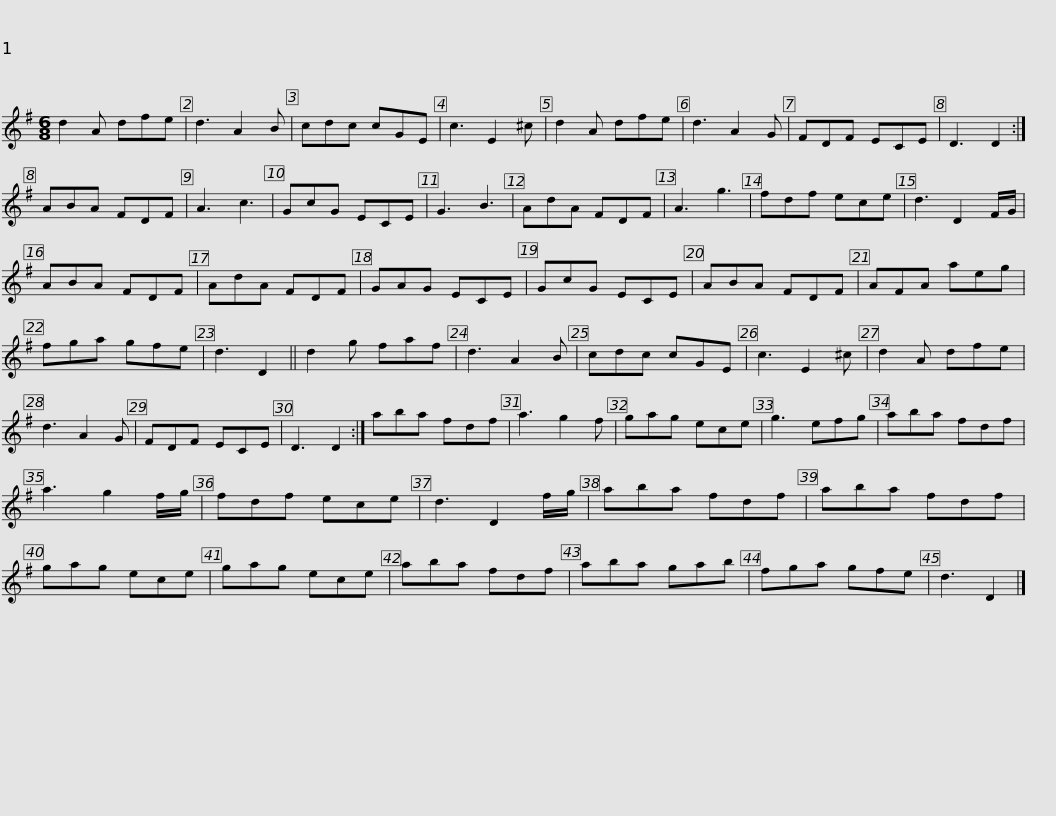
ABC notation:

X:1
L:1/8
M:6/8
I:linebreak $
K:G
V:1 treble
V:1
 d2 A dfe | d3 A2 B | cdc cGE | c3 E2 ^c | d2 A dfe | %5
 d3 A2 G | FDF ECE | D3 D2 :| ABA FDF |$ A3 c3 | %10
 GcG ECE | G3 B3 | AdA FDF | A3 g3 | fdf ece | %15
 d3 D2 F/G/ | ABA FDF | AdA FDF |$ GAG ECE | GcG ECE | %20
 ABA FDF | AFA aeg | fga gfe | d3 D2 || d2 g faf | %25
 d3 A2 B |$ cdc cGE | c3 E2 ^c | d2 A dfe | d3 A2 G | %30
 FDF ECE | D3 D2 :| aba fdf | a3 g2 f |$ gag ece | %35
 g3 efg | aba fdf | a3 g2 f/g/ | fdf ece | d3 D2 f/g/ | %40
 aba fdf |$ aba fdf | gag ece | gag ece | aba fdf | %45
 aba gab | fga gfe | d3 D2 |] %48
